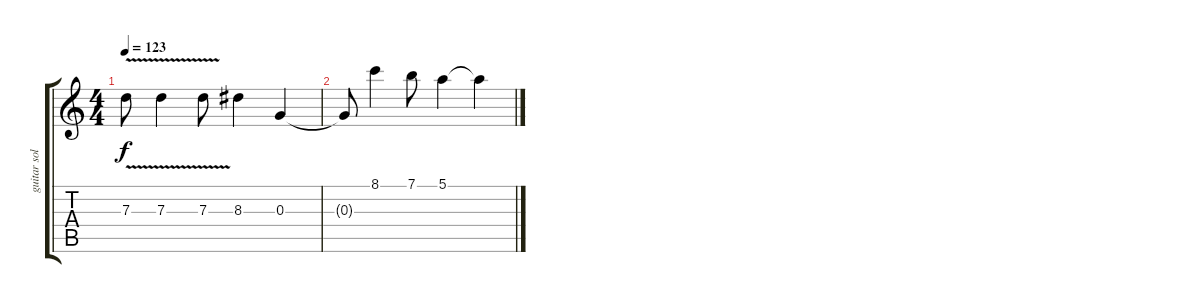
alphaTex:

\track ("guitar solo" "guitar sol") {instrument electricguitarclean}
\staff {score tabs}
\tuning (E4 B3 G3 D3 A2 E2) {hide}
\ts (4 4)
\tempo 123
\clef g2
\ks c
7.3{v}.8{dy f} 7.3{v}.4 7.3{v}.8 8.3.4 0.3.4 |
0.3{t}.8{volume 2} 8.1.4 7.1.8 5.1.4 5.1{t}.4
